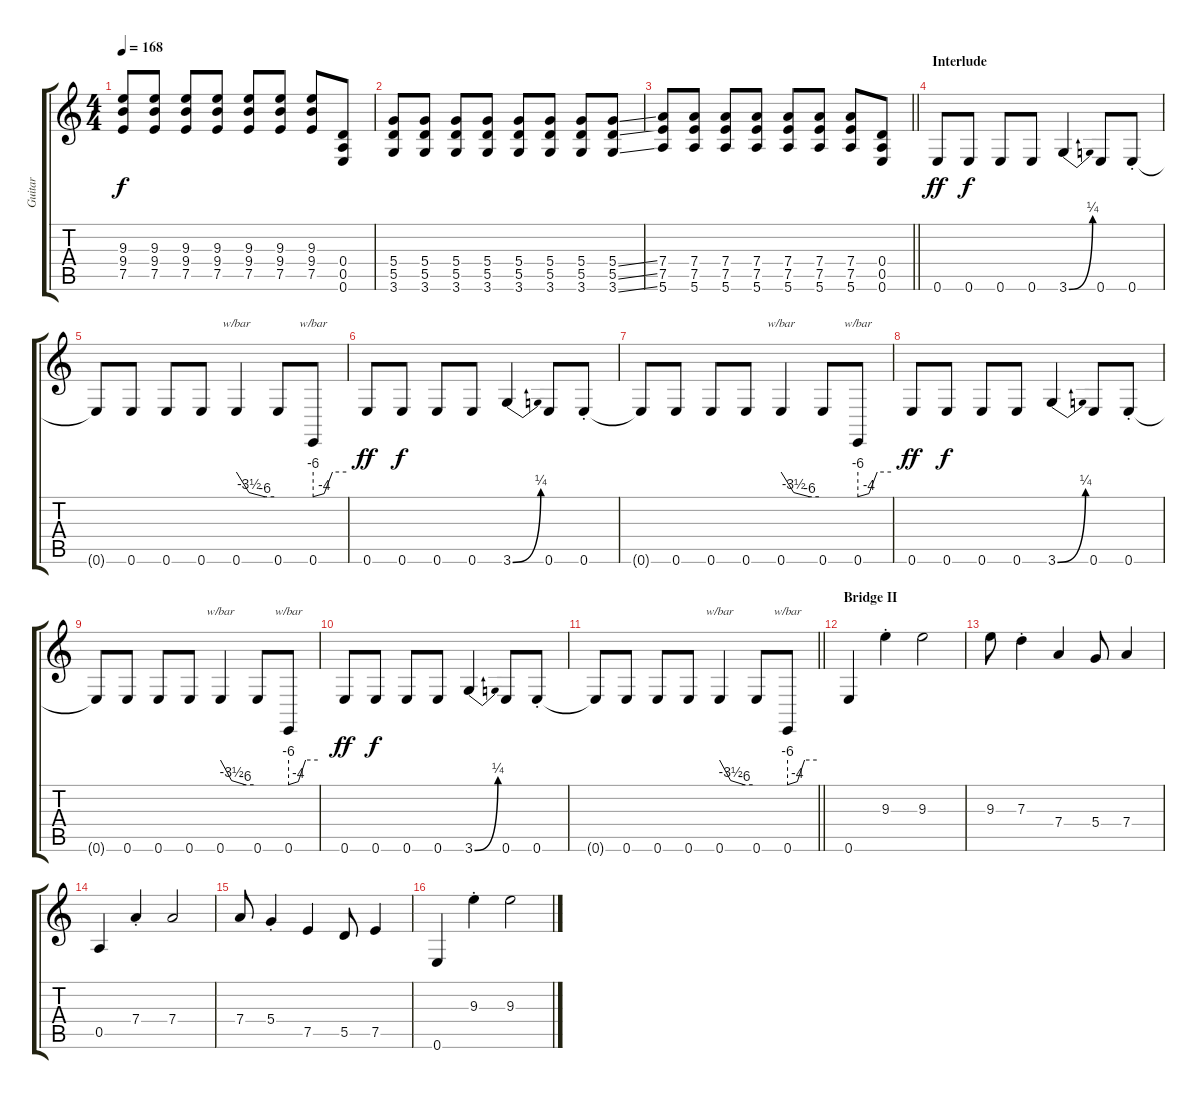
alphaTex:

\track ("Guitar" "Guitar") {instrument overdrivenguitar}
\staff {score tabs}
\tuning (E4 B3 G3 D3 A2 E2) {hide}
\ts (4 4)
\tempo 168
\clef g2
\ks c
(9.3 9.4 7.5).8{dy f} (9.3 9.4 7.5).8 (9.3 9.4 7.5).8 (9.3 9.4 7.5).8 (9.3 9.4 7.5).8 (9.3 9.4 7.5).8 (9.3 9.4 7.5).8 (0.4 0.5 0.6).8 |
(5.4 5.5 3.6).8 (5.4 5.5 3.6).8 (5.4 5.5 3.6).8 (5.4 5.5 3.6).8 (5.4 5.5 3.6).8 (5.4 5.5 3.6).8 (5.4 5.5 3.6).8 (5.4{ss} 5.5{ss} 3.6{ss}).8 |
\barLineRight lightlight
(7.4 7.5 5.6).8 (7.4 7.5 5.6).8 (7.4 7.5 5.6).8 (7.4 7.5 5.6).8 (7.4 7.5 5.6).8 (7.4 7.5 5.6).8 (7.4 7.5 5.6).8 (0.4 0.5 0.6).8 |
\section ("" "Interlude")
0.6.8{dy ff} 0.6.8{dy f} 0.6.8 0.6.8 3.6{be (bend 0 0 60 1)}.4 0.6.8 0.6{st}.8 |
0.6{t}.8 0.6.8 0.6.8 0.6.8 0.6.4{tbe (custom default 0 0 20 -14 20 -14 45 -24 60 -24)} 0.6.8 0.6.8{tbe (custom default 0 -24 20 -16 20 -16 35 0 60 0)} |
0.6.8{dy ff} 0.6.8{dy f} 0.6.8 0.6.8 3.6{be (bend 0 0 60 1)}.4 0.6.8 0.6{st}.8 |
0.6{t}.8 0.6.8 0.6.8 0.6.8 0.6.4{tbe (custom default 0 0 20 -14 20 -14 45 -24 60 -24)} 0.6.8 0.6.8{tbe (custom default 0 -24 20 -16 20 -16 35 0 60 0)} |
0.6.8{dy ff} 0.6.8{dy f} 0.6.8 0.6.8 3.6{be (bend 0 0 60 1)}.4 0.6.8 0.6{st}.8 |
0.6{t}.8 0.6.8 0.6.8 0.6.8 0.6.4{tbe (custom default 0 0 20 -14 20 -14 45 -24 60 -24)} 0.6.8 0.6.8{tbe (custom default 0 -24 20 -16 20 -16 35 0 60 0)} |
0.6.8{dy ff} 0.6.8{dy f} 0.6.8 0.6.8 3.6{be (bend 0 0 60 1)}.4 0.6.8 0.6{st}.8 |
\barLineRight lightlight
0.6{t}.8 0.6.8 0.6.8 0.6.8 0.6.4{tbe (custom default 0 0 20 -14 20 -14 45 -24 60 -24)} 0.6.8 0.6.8{tbe (custom default 0 -24 20 -16 20 -16 35 0 60 0)} |
\section ("" "Bridge II")
0.6.4 9.3{st}.4 9.3.2 |
9.3.8 7.3{st}.4 7.4.4 5.4.8 7.4.4 |
0.5.4 7.4{st}.4 7.4.2 |
7.4.8 5.4{st}.4 7.5.4 5.5.8 7.5.4 |
0.6.4 9.3{st}.4 9.3.2
